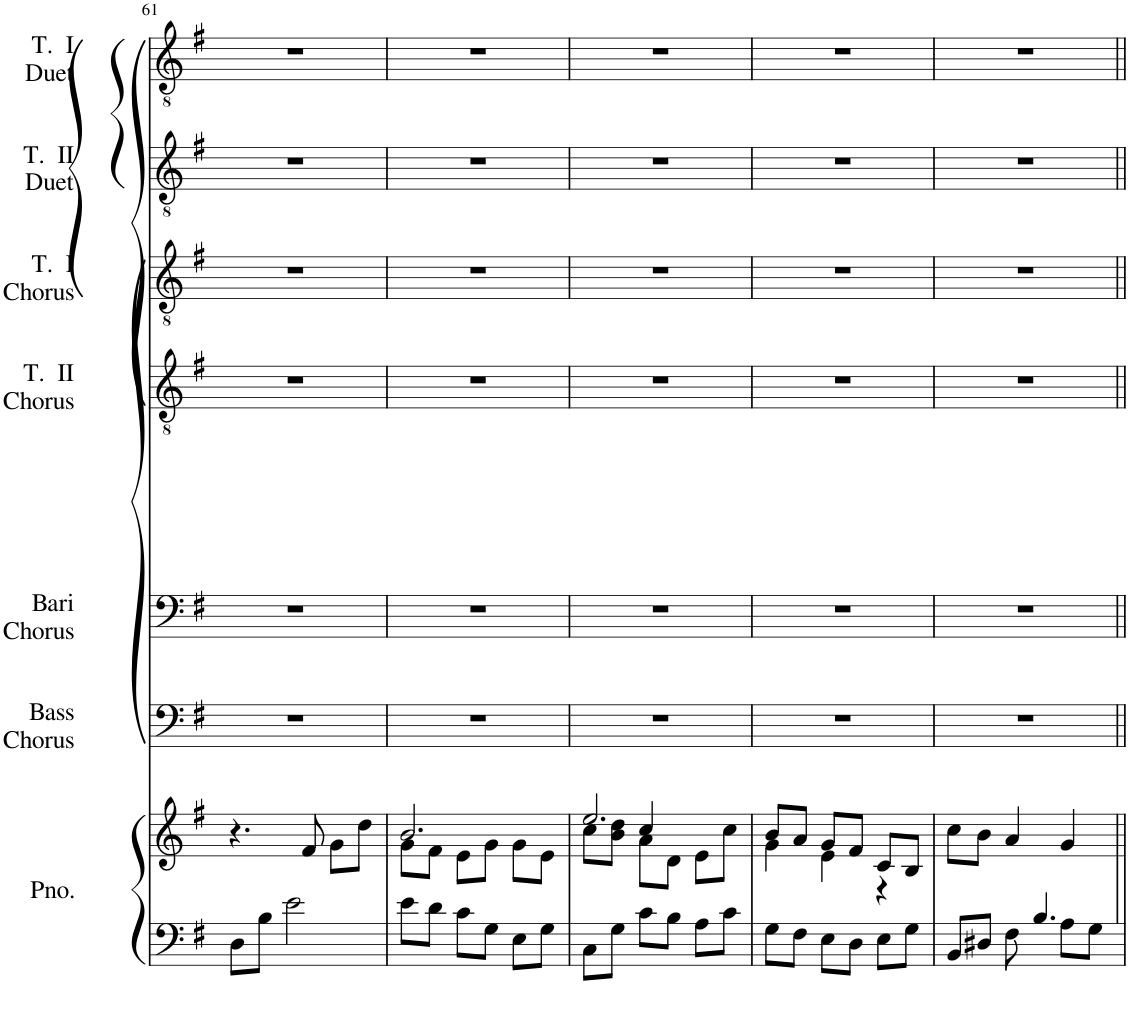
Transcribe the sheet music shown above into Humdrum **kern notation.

**kern	**kern	**kern	**kern	**kern	**kern	**kern	**kern
*part7	*part7	*part6	*part5	*part4	*part3	*part2	*part1
*staff8	*staff7	*staff6	*staff5	*staff4	*staff3	*staff2	*staff1
*I"Piano	*	*I"Bass Chorus	*I"Baritone Chorus	*I"Tenor II Chorus	*I"Tenor I Chorus	*I"Tenor II Duet	*I"Tenor I Duet
*I'Pno.	*	*I'Bass Chorus	*I'Bari Chorus	*I'T.  II Chorus	*I'T.  I Chorus	*I'T.  II Duet	*I'T.  I Duet
!!LO:PB:g=z
*clefF4	*clefG2	*clefF4	*clefF4	*clefGv2	*clefGv2	*clefGv2	*clefGv2
*k[f#]	*k[f#]	*k[f#]	*k[f#]	*k[f#]	*k[f#]	*k[f#]	*k[f#]
*M3/4	*M3/4	*M3/4	*M3/4	*M3/4	*M3/4	*M3/4	*M3/4
=61	=61	=61	=61	=61	=61	=61	=61
8D\L	4.r	2.r	2.r	2.r	2.r	2.r	2.r
8B\J	.	.	.	.	.	.	.
2e\	.	.	.	.	.	.	.
.	8f#/	.	.	.	.	.	.
.	8g\L	.	.	.	.	.	.
.	8dd\J	.	.	.	.	.	.
=62	=62	=62	=62	=62	=62	=62	=62
*^	*^	*	*	*	*	*	*
2.ryy	8e\L	2.b/	8g\L	2.r	2.r	2.r	2.r	2.r	2.r
.	8d\J	.	8f#\J	.	.	.	.	.	.
.	8c\L	.	8e\L	.	.	.	.	.	.
.	8G\J	.	8g\J	.	.	.	.	.	.
.	8E\L	.	8g\L	.	.	.	.	.	.
.	8G\J	.	8e\J	.	.	.	.	.	.
=63	=63	=63	=63	=63	=63	=63	=63	=63	=63
*	*	*	*^	*	*	*	*	*	*
2.ryy	8C\L	2.ee/	8cc\L	4ryy	2.r	2.r	2.r	2.r	2.r	2.r
.	8G\J	.	8b\ 8dd\J	.	.	.	.	.	.	.
.	8c\L	.	8a\L	4cc/	.	.	.	.	.	.
.	8B\J	.	8d\J	.	.	.	.	.	.	.
.	8A\L	.	8e\L	4ryy	.	.	.	.	.	.
.	8c\J	.	8cc\J	.	.	.	.	.	.	.
*v	*v	*	*	*	*	*	*	*	*	*
*	*	*v	*v	*	*	*	*	*	*
=64	=64	=64	=64	=64	=64	=64	=64	=64
8G\L	8b/L	4g\	2.r	2.r	2.r	2.r	2.r	2.r
8F#\J	8a/J	.	.	.	.	.	.	.
8E\L	8g/L	4e\	.	.	.	.	.	.
8D\J	8f#/J	.	.	.	.	.	.	.
8E\L	8c/L	4r	.	.	.	.	.	.
8G\J	8B/J	.	.	.	.	.	.	.
*	*v	*v	*	*	*	*	*	*
=65	=65	=65	=65	=65	=65	=65	=65
*^	*	*	*	*	*	*	*
8BB/L	2ryy	8cc\L	2.r	2.r	2.r	2.r	2.r	2.r
8D#X/J	.	8b\J	.	.	.	.	.	.
8F#\	.	4a/	.	.	.	.	.	.
4.B/	.	.	.	.	.	.	.	.
.	8A\L	4g/	.	.	.	.	.	.
.	8G\J	.	.	.	.	.	.	.
*v	*v	*	*	*	*	*	*	*
=||	=||	=||	=||	=||	=||	=||	=||
*-	*-	*-	*-	*-	*-	*-	*-
